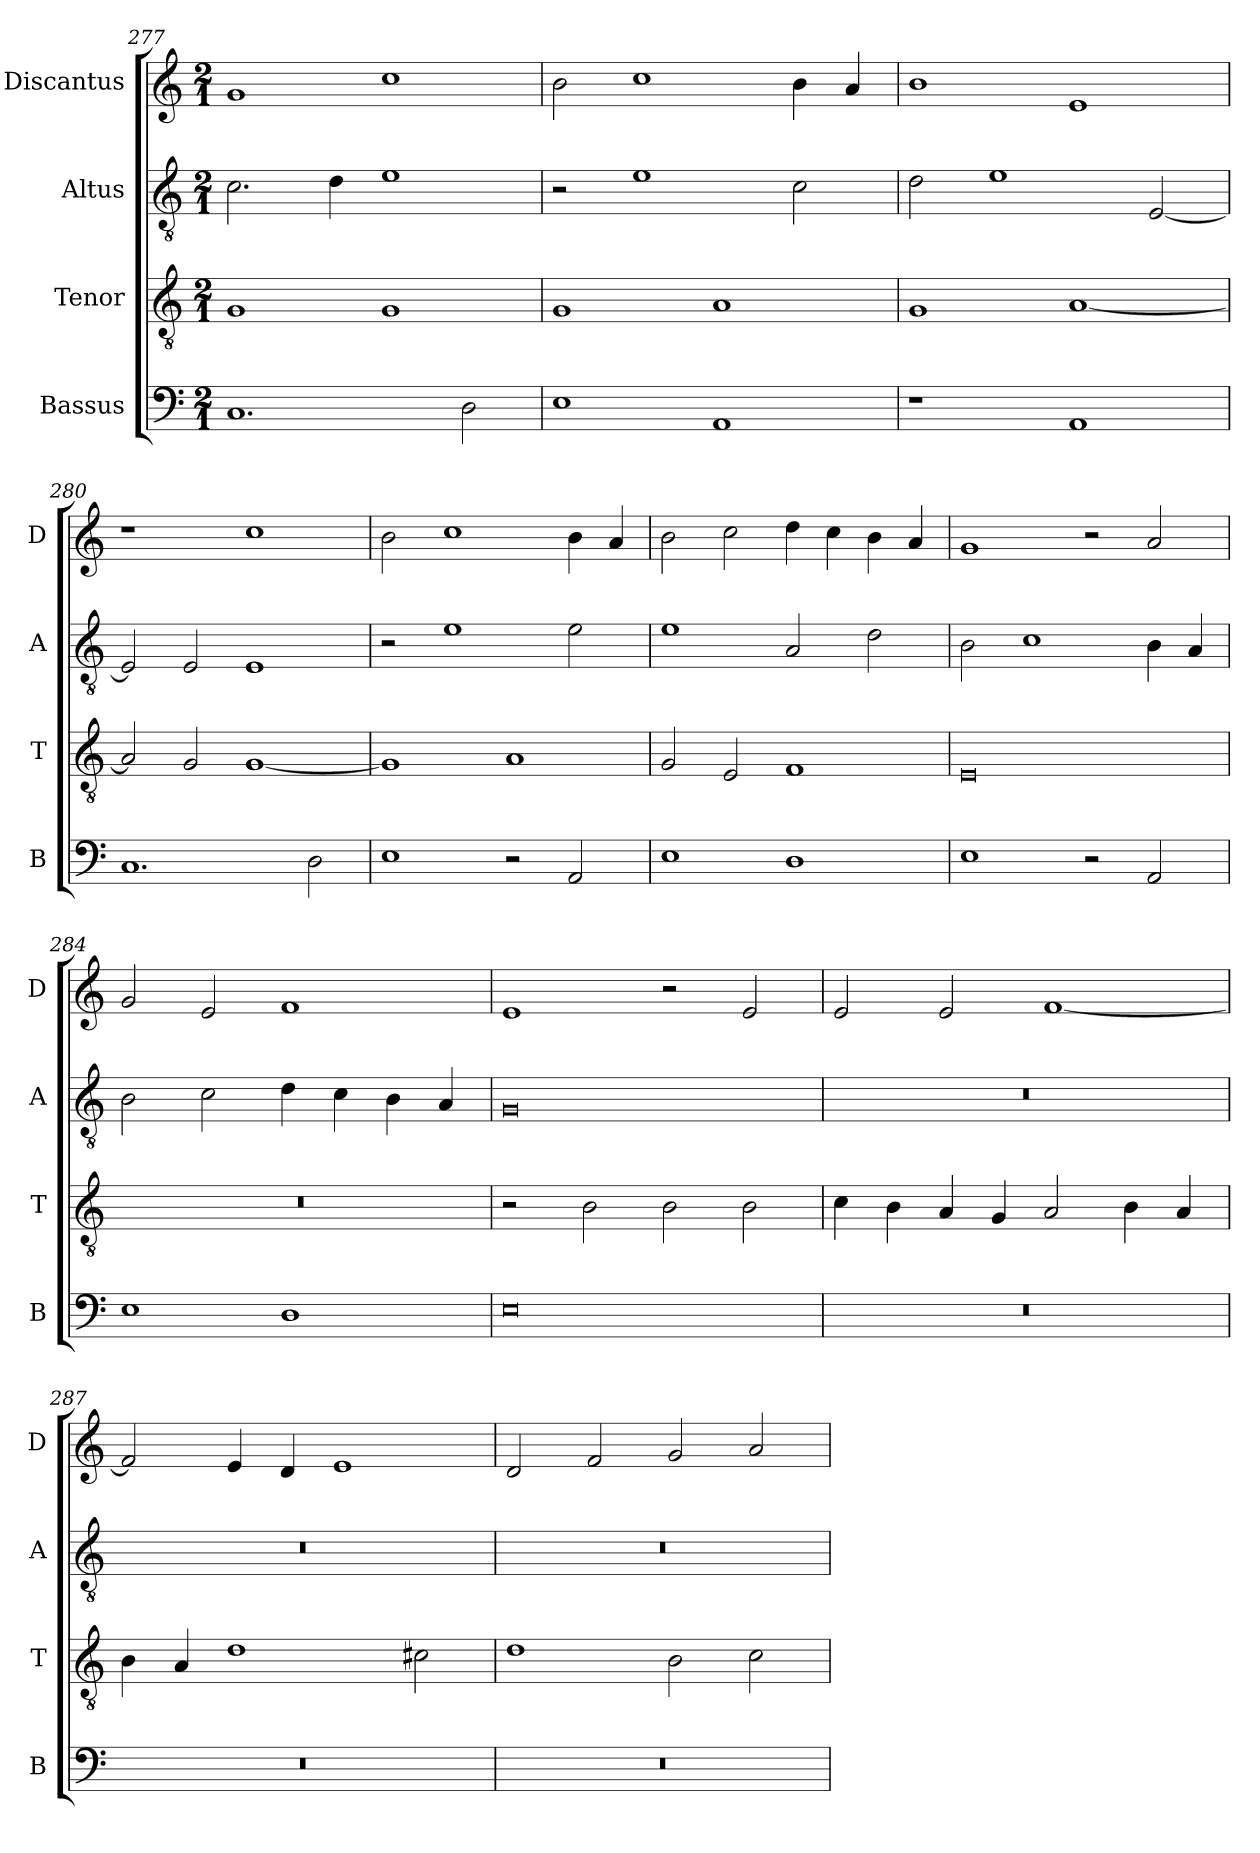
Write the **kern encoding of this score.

**kern	**kern	**kern	**kern
*part4	*part3	*part2	*part1
*staff4	*staff3	*staff2	*staff1
*I"Bassus	*I"Tenor	*I"Altus	*I"Discantus
*I'B	*I'T	*I'A	*I'D
*clefF4	*clefGv2	*clefGv2	*clefG2
*k[]	*k[]	*k[]	*k[]
*M2/1	*M2/1	*M2/1	*M2/1
=277	=277	=277	=277
1.C	1G	2.c\	1g
.	.	4d\	.
.	1G	1e	1cc
2D\	.	.	.
=278	=278	=278	=278
1E	1G	2r	2b\
.	.	1e	1cc
1AA	1A	.	.
.	.	2c\	4b\
.	.	.	4a/
=279	=279	=279	=279
1r	1G	2d\	1b
.	.	1e	.
1AA	[1A	.	1e
.	.	[2E/	.
=280	=280	=280	=280
1.C	2A/]	2E/]	1r
.	2G/	2E/	.
.	[1G	1E	1cc
2D\	.	.	.
=281	=281	=281	=281
1E	1G]	2r	2b\
.	.	1e	1cc
2r	1A	.	.
2AA/	.	2e\	4b\
.	.	.	4a/
=282	=282	=282	=282
1E	2G/	1e	2b\
.	2E/	.	2cc\
1D	1F	2A/	4dd\
.	.	.	4cc\
.	.	2d\	4b\
.	.	.	4a/
=283	=283	=283	=283
1E	0E	2B\	1g
.	.	1c	.
2r	.	.	2r
2AA/	.	4B\	2a/
.	.	4A/	.
=284	=284	=284	=284
1E	0r	2B\	2g/
.	.	2c\	2e/
1D	.	4d\	1f
.	.	4c\	.
.	.	4B\	.
.	.	4A/	.
=285	=285	=285	=285
0E	2r	0G	1e
.	2B\	.	.
.	2B\	.	2r
.	2B\	.	2e/
=286	=286	=286	=286
0r	4c\	0r	2e/
.	4B\	.	.
.	4A/	.	2e/
.	4G/	.	.
.	2A/	.	[1f
.	4B\	.	.
.	4A/	.	.
=287	=287	=287	=287
0r	4B\	0r	2f/]
.	4A/	.	.
.	1d	.	4e/
.	.	.	4d/
.	.	.	1e
.	2c#X\	.	.
=288	=288	=288	=288
0r	1d	0r	2d/
.	.	.	2f/
.	2B\	.	2g/
.	2c\	.	2a/
=	=	=	=
*-	*-	*-	*-
